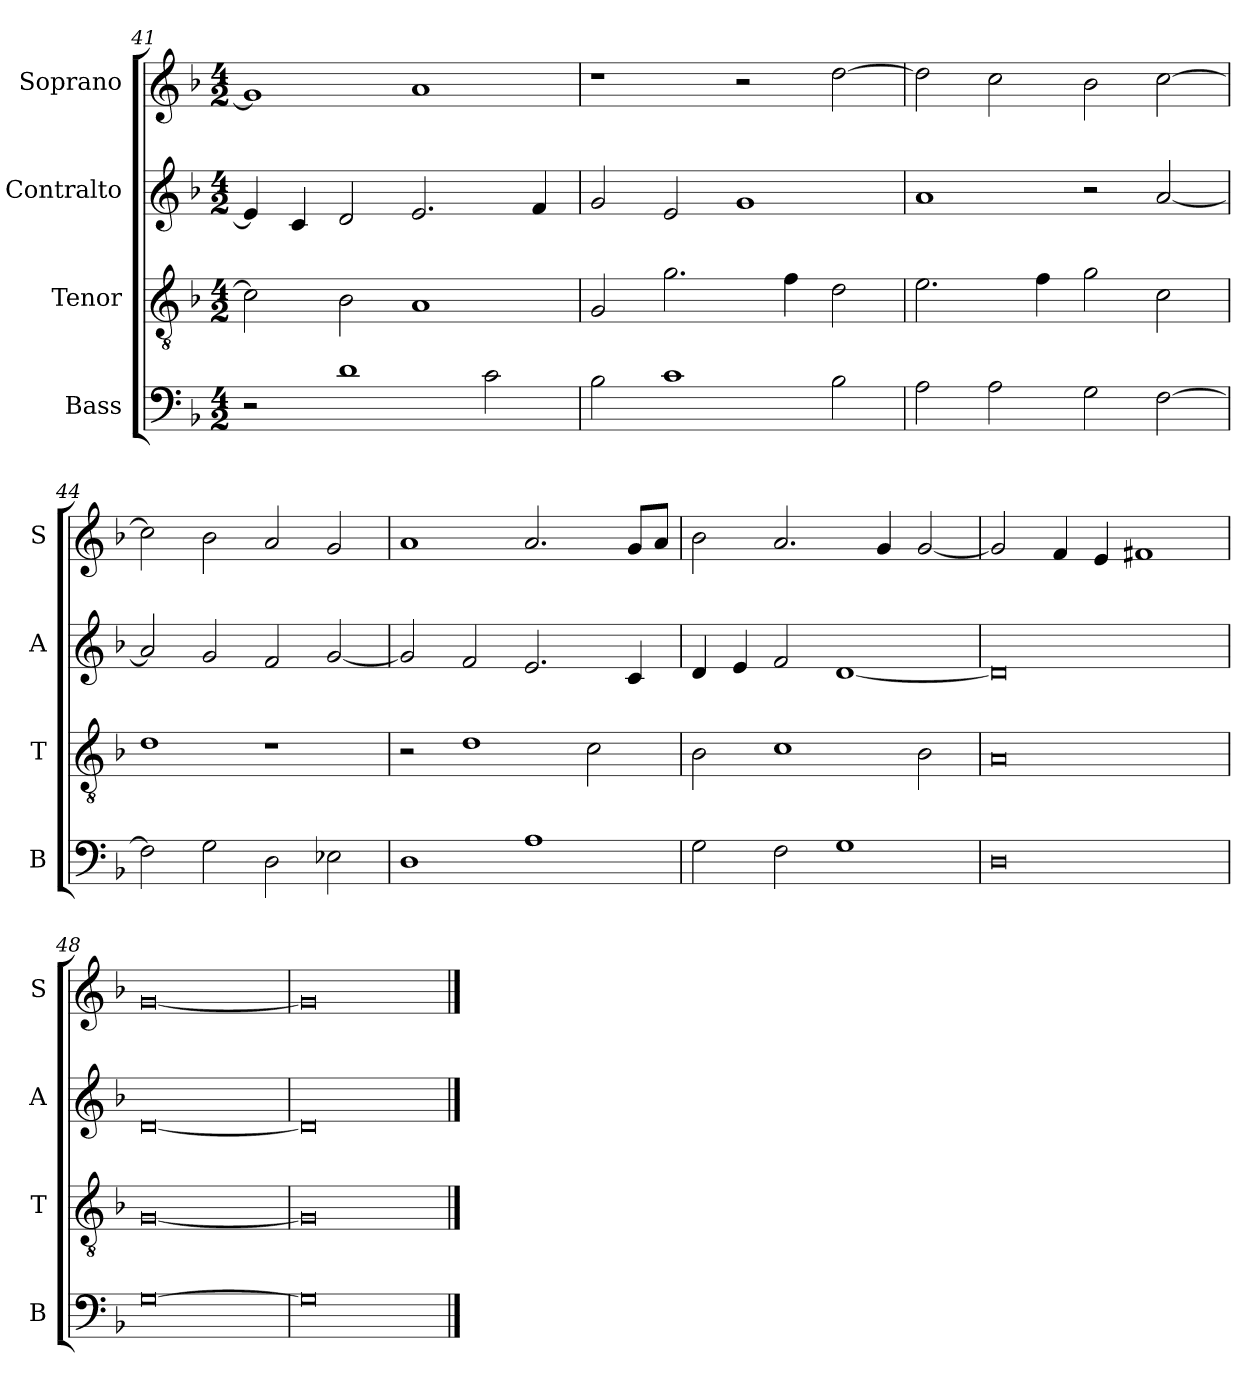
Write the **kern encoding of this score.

**kern	**kern	**kern	**kern
*part4	*part3	*part2	*part1
*staff4	*staff3	*staff2	*staff1
*I"Bass	*I"Tenor	*I"Contralto	*I"Soprano
*I'B	*I'T	*I'A	*I'S
*clefF4	*clefGv2	*clefG2	*clefG2
*k[b-]	*k[b-]	*k[b-]	*k[b-]
*M4/2	*M4/2	*M4/2	*M4/2
=41	=41	=41	=41
2r	2c]	4e]	1g]
.	.	4c	.
1d	2B-	2d	.
.	1A	2.e	1a
2c	.	.	.
.	.	4f	.
=42	=42	=42	=42
2B-	2G	2g	1r
1c	2.g	2e	.
.	.	1g	2r
.	4f	.	.
2B-	2d	.	[2dd
=43	=43	=43	=43
2A	2.e	1a	2dd]
2A	.	.	2cc
.	4f	.	.
2G	2g	2r	2b-
[2F	2c	[2a	[2cc
=44	=44	=44	=44
2F]	1d	2a]	2cc]
2G	.	2g	2b-
2D	1r	2f	2a
2E-X	.	[2g	2g
=45	=45	=45	=45
1D	2r	2g]	1a
.	1d	2f	.
1A	.	2.e	2.a
.	2c	.	.
.	.	4c	8g/L
.	.	.	8a/J
=46	=46	=46	=46
2G	2B-	4d	2b-
.	.	4e	.
2F	1c	2f	2.a
1G	.	[1d	.
.	.	.	4g
.	2B-	.	[2g
=47	=47	=47	=47
0D	0A	0d]	2g]
.	.	.	4f
.	.	.	4e
.	.	.	1f#X
=48	=48	=48	=48
[0G	[0G	[0d	[0g
=49	=49	=49	=49
0G]	0G]	0d]	0g]
==	==	==	==
*-	*-	*-	*-
